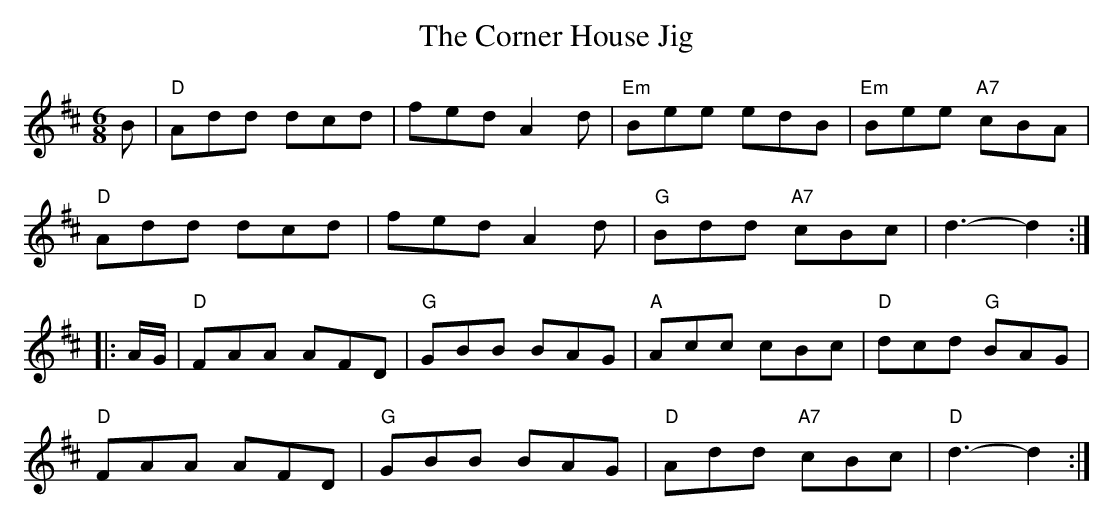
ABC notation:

X:1
T:The Corner House Jig
M:6/8
K:D
B|"D"Add dcd|fed A2d|"Em"Bee edB|"Em"Bee "A7"cBA|
"D"Add dcd|fed A2d|"G"Bdd "A7"cBc|d3 -d2:|
|:A/2G/2|"D"FAA AFD|"G"GBB BAG|"A"Acc cBc|"D"dcd "G"BAG|
"D"FAA AFD|"G"GBB BAG|"D"Add "A7"cBc|"D"d3 -d2:|
